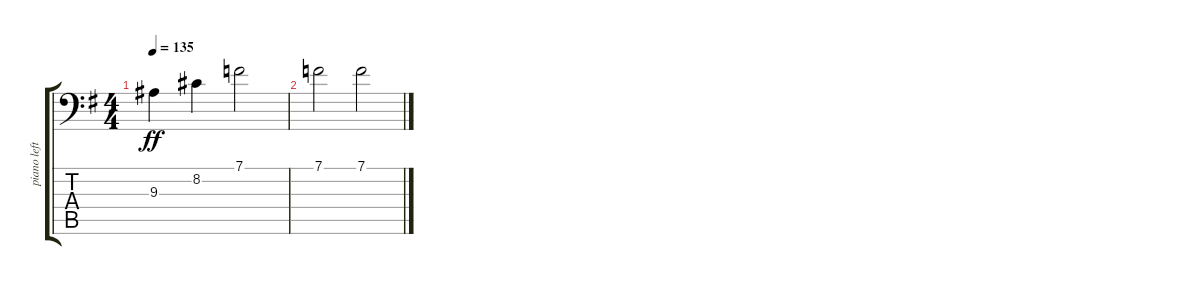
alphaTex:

\track ("piano left hand" "piano left") {instrument acousticgrandpiano}
\staff {score tabs}
\tuning (Bb3 F3 Db3 Ab2 Eb2 Bb1) {hide}
\ts (4 4)
\tempo 135
\clef f4
\ks eminor
9.3.4{dy ff} 8.2.4 7.1.2 |
7.1.2 7.1.2
